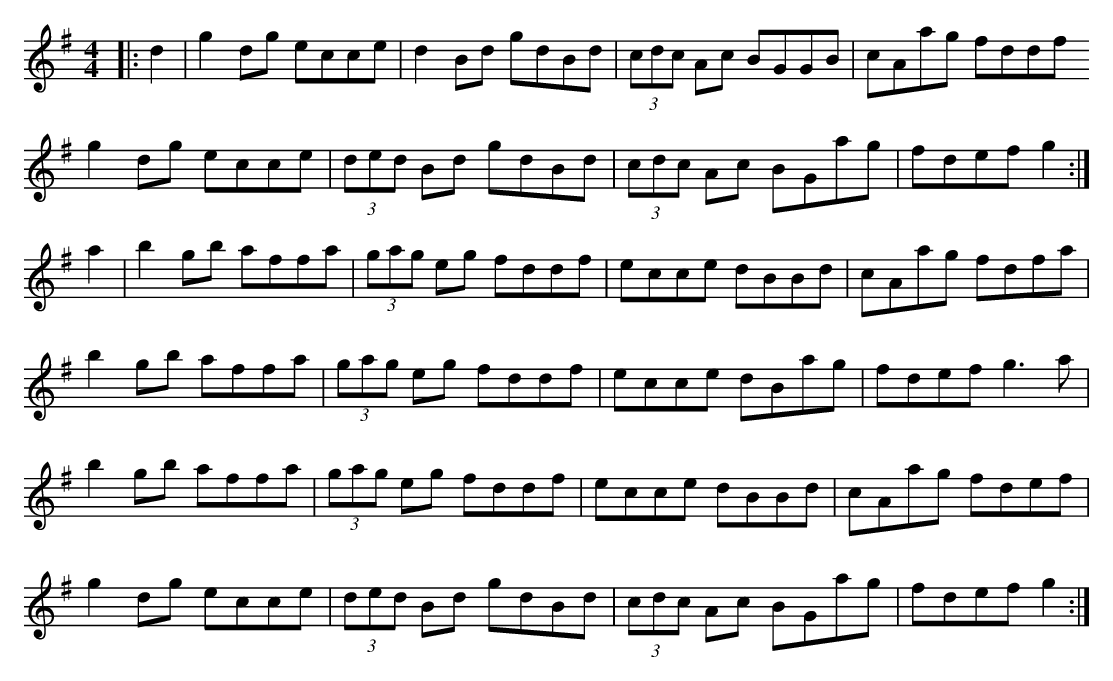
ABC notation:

X:1
M:4/4
K:G
|:d2| g2dg ecce|d2Bd gdBd| (3cdc Ac BGGB| cAag fddf
 g2dg ecce|(3ded Bd gdBd| (3cdc Ac BGag| fdef g2:|
a2| b2gb affa|(3gag eg fddf| ecce dBBd| cAag fdfa|
 b2gb affa| (3gag eg fddf|ecce dBag|fdef g3 a|
b2gb affa|(3gag eg fddf|ecce dBBd|cAag fdef|
 g2dg ecce|(3ded Bd gdBd| (3cdc Ac BGag| fdef g2:|
